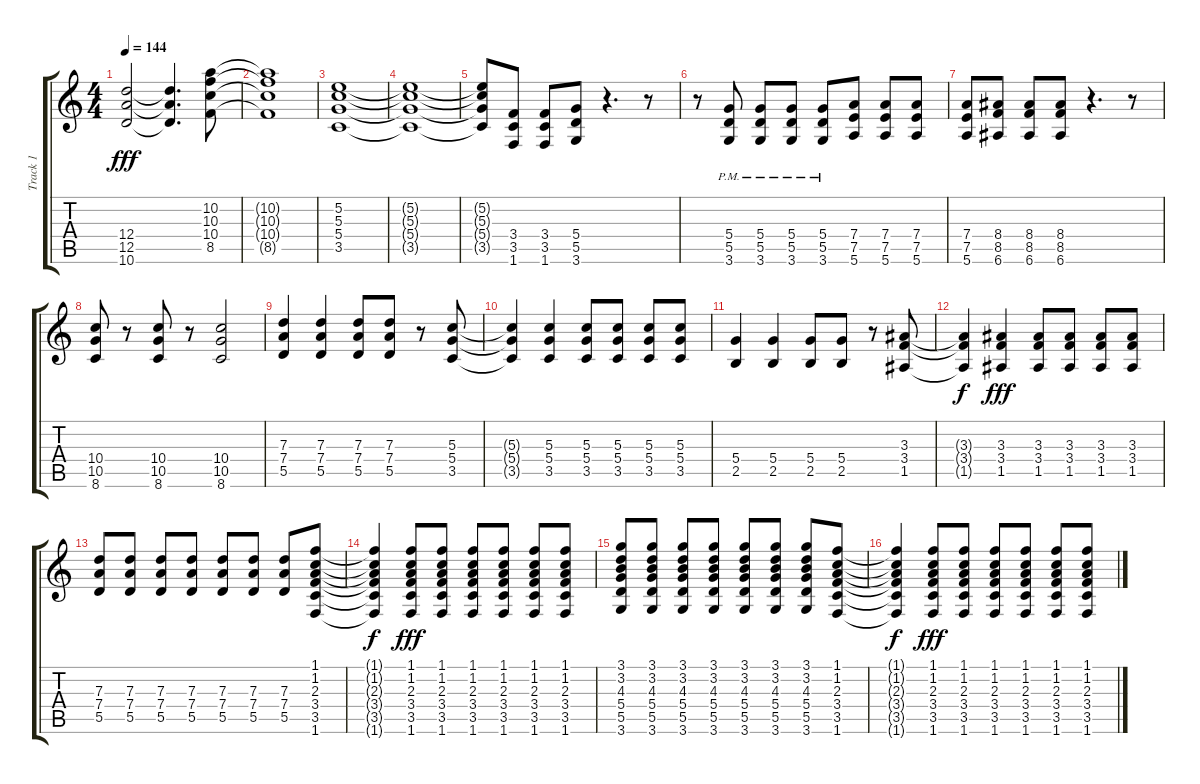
\track ("Track 1" "Track 1") {instrument overdrivenguitar}
\staff {score tabs}
\tuning (E4 B3 G3 D3 A2 E2) {hide}
\ts (4 4)
\tempo 144
\clef g2
\ks c
(12.4 12.5 10.6).2{dy fff} (12.4{t} 12.5{t} 10.6{t}).4{d} (10.2 10.3 10.4 8.5).8 |
(10.2{t} 10.3{t} 10.4{t} 8.5{t}).1 |
(5.2 5.3 5.4 3.5).1 |
(5.2{t} 5.3{t} 5.4{t} 3.5{t}).1 |
(5.2{t} 5.3{t} 5.4{t} 3.5{t}).8 (3.4 3.5 1.6).8 (3.4 3.5 1.6).8 (5.4 5.5 3.6).8 r.4{d} r.8 |
r.8 (5.4{pm} 5.5{pm} 3.6{pm}).8 (5.4{pm} 5.5{pm} 3.6{pm}).8 (5.4{pm} 5.5{pm} 3.6{pm}).8 (5.4{pm} 5.5{pm} 3.6{pm}).8 (7.4 7.5 5.6).8 (7.4 7.5 5.6).8 (7.4 7.5 5.6).8 |
(7.4 7.5 5.6).8 (8.4 8.5 6.6).8 (8.4 8.5 6.6).8 (8.4 8.5 6.6).8 r.4{d} r.8 |
(10.4 10.5 8.6).8 r.8 (10.4 10.5 8.6).8 r.8 (10.4 10.5 8.6).2 |
(7.3 7.4 5.5).4 (7.3 7.4 5.5).4 (7.3 7.4 5.5).8 (7.3 7.4 5.5).8 r.8 (5.3 5.4 3.5).8 |
(5.3{t} 5.4{t} 3.5{t}).4 (5.3 5.4 3.5).4 (5.3 5.4 3.5).8 (5.3 5.4 3.5).8 (5.3 5.4 3.5).8 (5.3 5.4 3.5).8 |
(5.4 2.5).4 (5.4 2.5).4 (5.4 2.5).8 (5.4 2.5).8 r.8 (3.3 3.4 1.5).8 |
(3.3{t} 3.4{t} 1.5{t}).4{dy f} (3.3 3.4 1.5).4{dy fff} (3.3 3.4 1.5).8 (3.3 3.4 1.5).8 (3.3 3.4 1.5).8 (3.3 3.4 1.5).8 |
(7.3 7.4 5.5).8 (7.3 7.4 5.5).8 (7.3 7.4 5.5).8 (7.3 7.4 5.5).8 (7.3 7.4 5.5).8 (7.3 7.4 5.5).8 (7.3 7.4 5.5).8 (1.1 1.2 2.3 3.4 3.5 1.6).8 |
(1.1{t} 1.2{t} 2.3{t} 3.4{t} 3.5{t} 1.6{t}).4{dy f} (1.1 1.2 2.3 3.4 3.5 1.6).8{dy fff} (1.1 1.2 2.3 3.4 3.5 1.6).8 (1.1 1.2 2.3 3.4 3.5 1.6).8 (1.1 1.2 2.3 3.4 3.5 1.6).8 (1.1 1.2 2.3 3.4 3.5 1.6).8 (1.1 1.2 2.3 3.4 3.5 1.6).8 |
(3.1 3.2 4.3 5.4 5.5 3.6).8 (3.1 3.2 4.3 5.4 5.5 3.6).8 (3.1 3.2 4.3 5.4 5.5 3.6).8 (3.1 3.2 4.3 5.4 5.5 3.6).8 (3.1 3.2 4.3 5.4 5.5 3.6).8 (3.1 3.2 4.3 5.4 5.5 3.6).8 (3.1 3.2 4.3 5.4 5.5 3.6).8 (1.1 1.2 2.3 3.4 3.5 1.6).8 |
(1.1{t} 1.2{t} 2.3{t} 3.4{t} 3.5{t} 1.6{t}).4{dy f} (1.1 1.2 2.3 3.4 3.5 1.6).8{dy fff} (1.1 1.2 2.3 3.4 3.5 1.6).8 (1.1 1.2 2.3 3.4 3.5 1.6).8 (1.1 1.2 2.3 3.4 3.5 1.6).8 (1.1 1.2 2.3 3.4 3.5 1.6).8 (1.1 1.2 2.3 3.4 3.5 1.6).8
